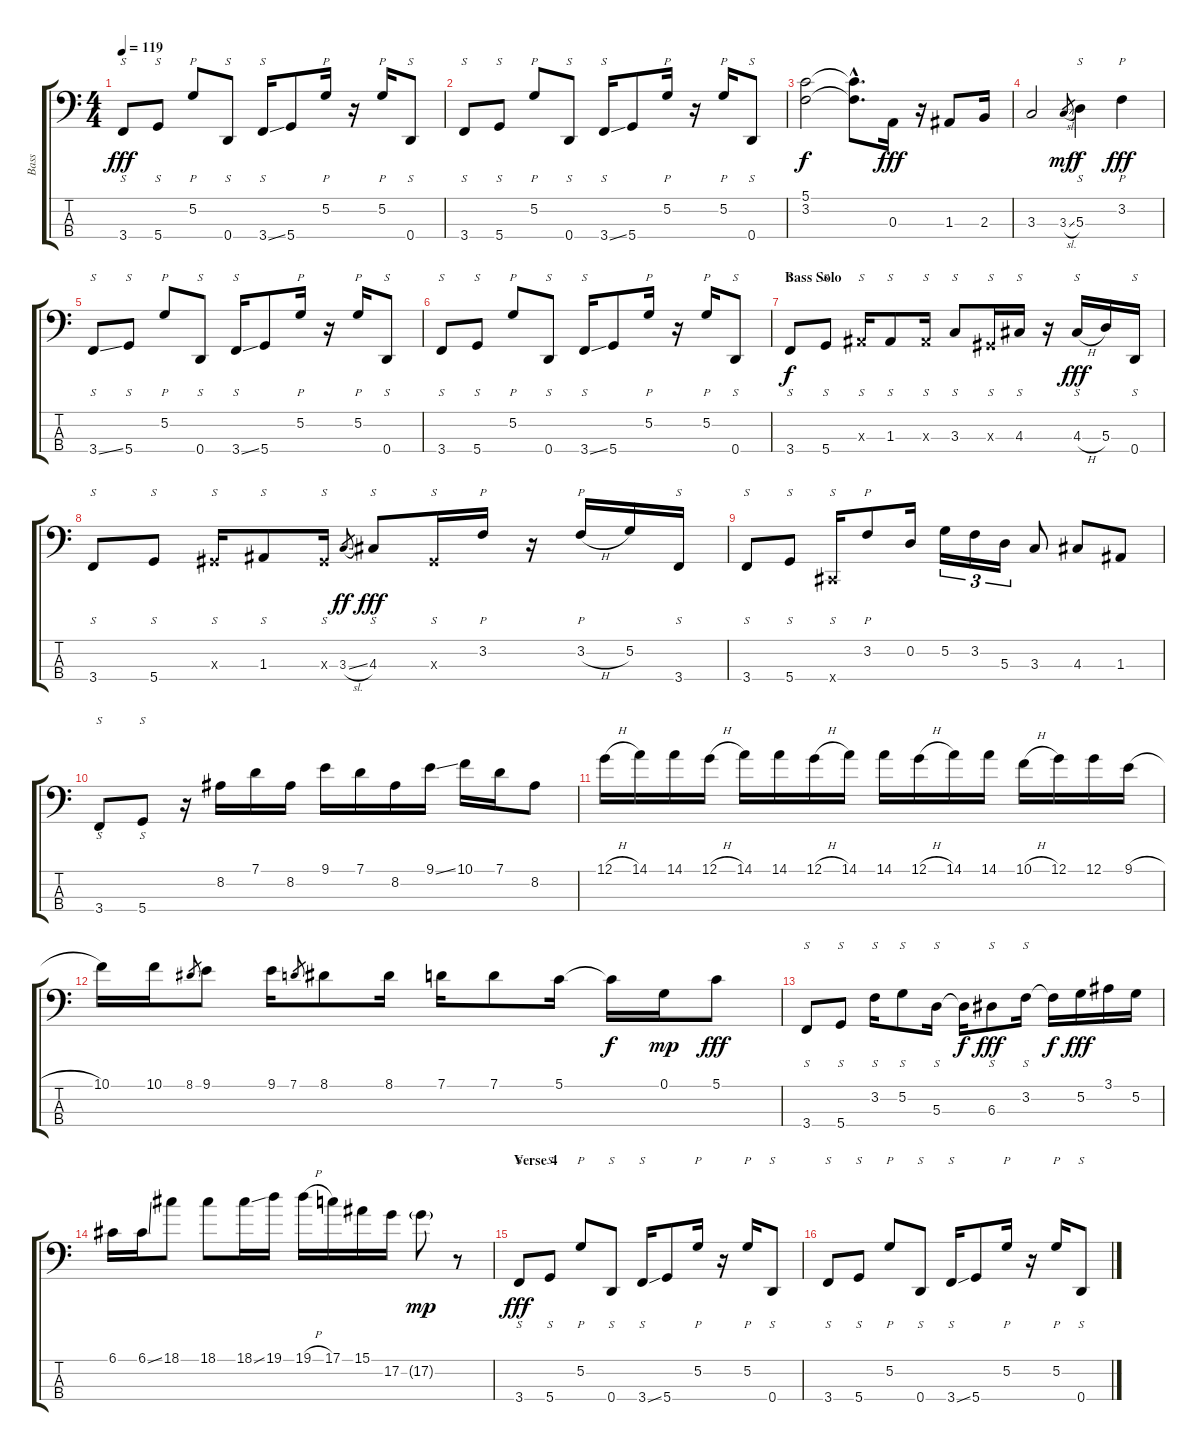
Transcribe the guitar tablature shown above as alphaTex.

\track ("Bass" "Bass") {instrument slapbass1}
\staff {score tabs}
\tuning (G2 D2 A1 D1) {hide}
\ts (4 4)
\tempo 119
\clef f4
\ks c
3.4.8{s dy fff instrument slapbass1} 5.4.8{s} 5.2.8{p} 0.4.8{s} 3.4{ss}.16{s} 5.4.8 5.2.16{p} r.16 5.2.16{p} 0.4.8{s} |
3.4.8{s} 5.4.8{s} 5.2.8{p} 0.4.8{s} 3.4{ss}.16{s} 5.4.8 5.2.16{p} r.16 5.2.16{p} 0.4.8{s} |
(5.1 3.2).2{dy f instrument electricbassfinger} (5.1{hac t} 3.2{hac t}).8{d} 0.3.16{dy fff} r.16 1.3.8 2.3.16 |
3.3.2 3.3{sl}.8{gr dy mf} 5.3.4{s dy f instrument slapbass1} 3.2.4{p dy fff} |
3.4{ss}.8{s} 5.4.8{s} 5.2.8{p} 0.4.8{s} 3.4{ss}.16{s} 5.4.8 5.2.16{p} r.16 5.2.16{p} 0.4.8{s} |
3.4.8{s} 5.4.8{s} 5.2.8{p} 0.4.8{s} 3.4{ss}.16{s} 5.4.8 5.2.16{p} r.16 5.2.16{p} 0.4.8{s} |
\section ("" "Bass Solo")
3.4.8{s dy f} 5.4.8{s} 1.3{x}.16{s} 1.3.8{s} 1.3{x}.16{s} 3.3.8{s} -1.3{x}.16{s} 4.3.16{s} r.16 4.3{h}.16{s dy fff} 5.3.16 0.4.16{s} |
3.4.8{s} 5.4.8{s} -1.3{x}.16{s} 1.3.8{s} -1.3{x}.16{s} 3.3{sl}.8{gr dy ff} 4.3.8{s dy fff} -1.3{x}.16{s} 3.2.16{p} r.16 3.2{h}.16{p} 5.2.16 3.4.16{s} |
3.4.8{s} 5.4.8{s} -1.4{x}.16{s} 3.2.8{p} 0.2.16{instrument electricbassfinger} 5.2.16{tu (3 2)} 3.2.16{tu (3 2)} 5.3.16{tu (3 2)} 3.3.8 4.3.8 1.3.8 |
3.4.8{s instrument slapbass1} 5.4.8{s} r.16 8.2.16{instrument electricbassfinger} 7.1.16 8.2.16 9.1.16 7.1.16 8.2.16 9.1{ss}.16 10.1.16 7.1.16 8.2.8 |
12.1{h}.16 14.1.16 14.1.16 12.1{h}.16 14.1.16 14.1.16 12.1{h}.16 14.1.16 14.1.16 12.1{h}.16 14.1.16 14.1.16 10.1{h}.16 12.1.16 12.1.16 9.1{h}.16 |
10.1.16 10.1.16 8.1.8{gr} 9.1.8 9.1.16 7.1.8{gr} 8.1.8 8.1.16 7.1.16 7.1.8 5.1.16 5.1{t}.16{dy f} 0.1.16{dy mp} 5.1.8{dy fff} |
3.4.8{s instrument slapbass1} 5.4.8{s} 3.2.16{s} 5.2.8{s} 5.3.16{s} 5.3{t}.16{dy f} 6.3.8{s dy fff} 3.2.16{s} 3.2{t}.16{dy f} 5.2.16{dy fff instrument electricbassfinger} 3.1.16 5.2.16 |
6.1.16 6.1{ss}.16 18.1.8 18.1.8 18.1{ss}.16 19.1.16 19.1{h}.16 17.1.16 15.1.16 17.2.16 17.2{g}.8{dy mp} r.8 |
\section ("" "Verse 4")
3.4.8{s dy fff instrument slapbass1} 5.4.8{s} 5.2.8{p} 0.4.8{s} 3.4{ss}.16{s} 5.4.8 5.2.16{p} r.16 5.2.16{p} 0.4.8{s} |
3.4.8{s} 5.4.8{s} 5.2.8{p} 0.4.8{s} 3.4{ss}.16{s} 5.4.8 5.2.16{p} r.16 5.2.16{p} 0.4.8{s}
